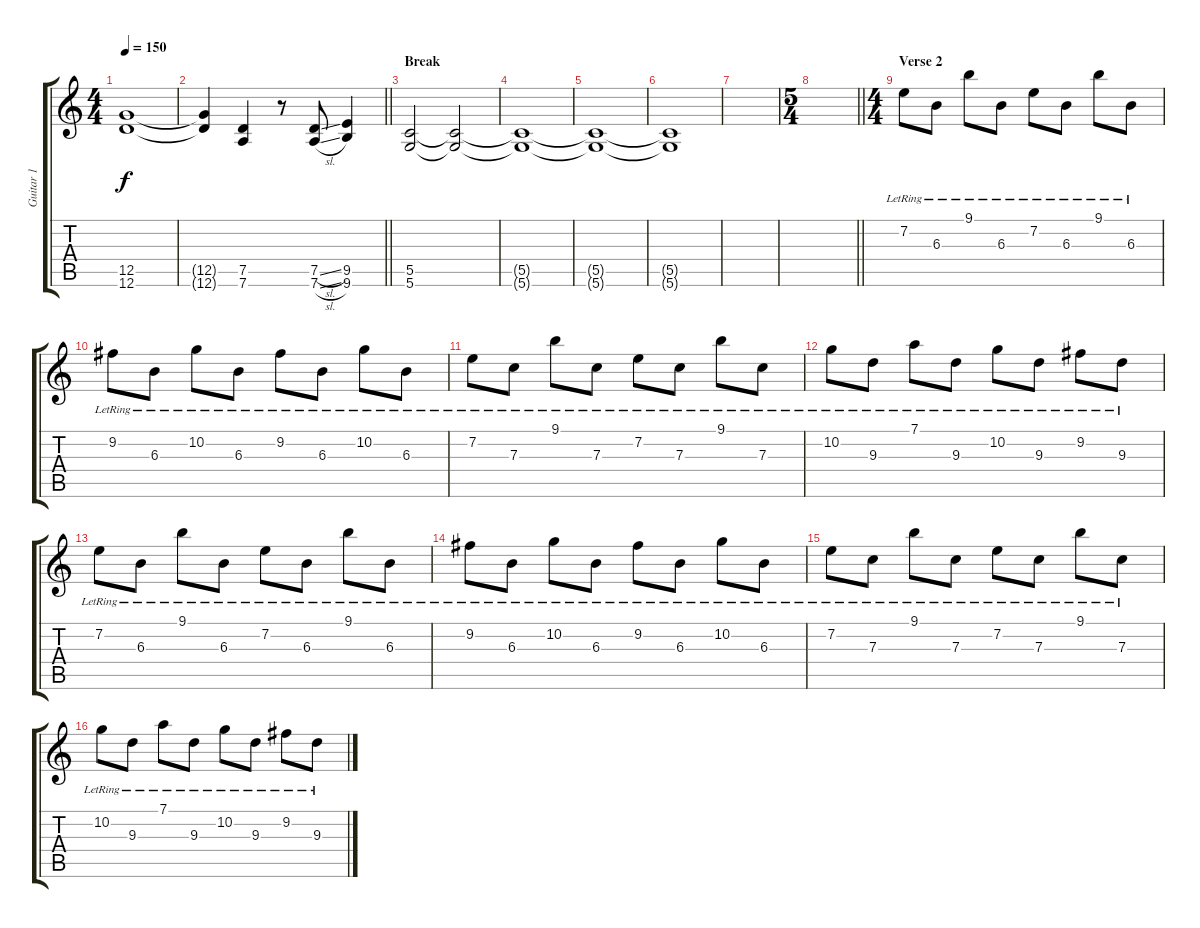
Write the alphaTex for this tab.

\track ("Guitar 1" "Guitar 1") {instrument distortionguitar}
\staff {score tabs}
\tuning (D4 A3 F3 C3 G2 D2) {hide}
\ts (4 4)
\tempo 150
\clef g2
\ks c
(12.5{t} 12.6{t}).1{dy f} |
\barLineRight lightlight
(12.5{t} 12.6{t}).4 (7.5 7.6).4 r.8 (7.5{sl} 7.6{sl}).8 (9.5 9.6).4 |
\section ("" "Break")
(5.5 5.6).2 (5.5{t} 5.6{t}).2{volume 2} |
(5.5{t} 5.6{t}).1 |
(5.5{t} 5.6{t}).1 |
(5.5{t} 5.6{t}).1 |
|
\ts (5 4)
\barLineRight lightlight
|
\ts (4 4)
\section ("" "Verse 2")
7.2{lr}.8{volume 8 instrument acousticguitarsteel} 6.3{lr}.8 9.1{lr}.8 6.3{lr}.8 7.2{lr}.8 6.3{lr}.8 9.1{lr}.8 6.3{lr}.8 |
9.2{lr}.8 6.3{lr}.8 10.2{lr}.8 6.3{lr}.8 9.2{lr}.8 6.3{lr}.8 10.2{lr}.8 6.3{lr}.8 |
7.2{lr}.8 7.3{lr}.8 9.1{lr}.8 7.3{lr}.8 7.2{lr}.8 7.3{lr}.8 9.1{lr}.8 7.3{lr}.8 |
10.2{lr}.8 9.3{lr}.8 7.1{lr}.8 9.3{lr}.8 10.2{lr}.8 9.3{lr}.8 9.2{lr}.8 9.3{lr}.8 |
7.2{lr}.8 6.3{lr}.8 9.1{lr}.8 6.3{lr}.8 7.2{lr}.8 6.3{lr}.8 9.1{lr}.8 6.3{lr}.8 |
9.2{lr}.8 6.3{lr}.8 10.2{lr}.8 6.3{lr}.8 9.2{lr}.8 6.3{lr}.8 10.2{lr}.8 6.3{lr}.8 |
7.2{lr}.8 7.3{lr}.8 9.1{lr}.8 7.3{lr}.8 7.2{lr}.8 7.3{lr}.8 9.1{lr}.8 7.3{lr}.8 |
10.2{lr}.8 9.3{lr}.8 7.1{lr}.8 9.3{lr}.8 10.2{lr}.8 9.3{lr}.8 9.2{lr}.8 9.3{lr}.8
